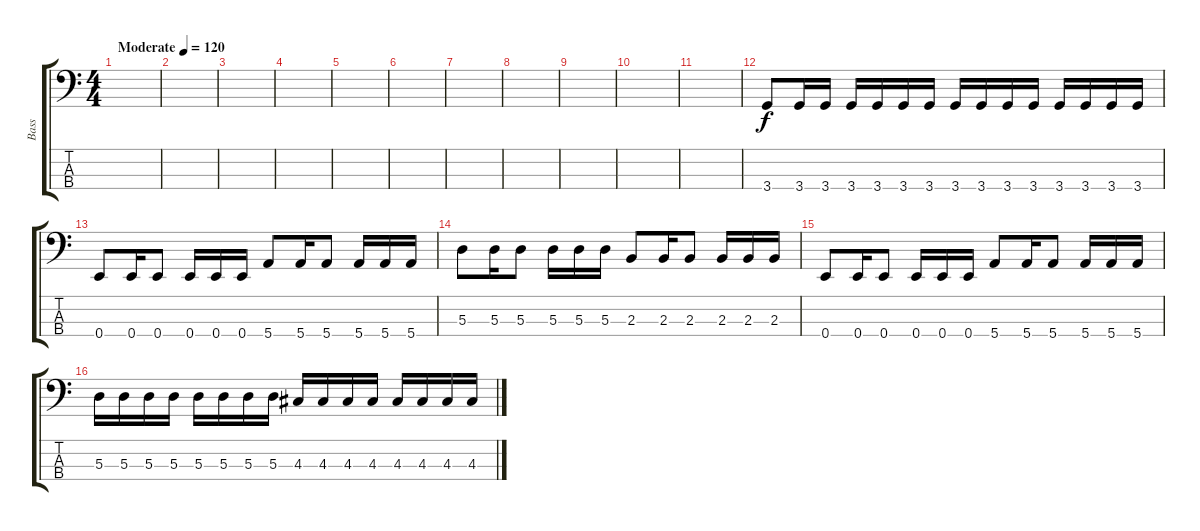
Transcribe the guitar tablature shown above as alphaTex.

\track ("Bass" "Bass") {instrument electricbassfinger}
\staff {score tabs}
\tuning (G2 D2 A1 E1) {hide}
\ts (4 4)
\tempo (120 "Moderate")
\clef f4
\ks c
|
|
|
|
|
|
|
|
|
|
|
3.4.8 3.4.16 3.4.16 3.4.16 3.4.16 3.4.16 3.4.16 3.4.16 3.4.16 3.4.16 3.4.16 3.4.16 3.4.16 3.4.16 3.4.16 |
0.4.8 0.4.16 0.4.8 0.4.16 0.4.16 0.4.16 5.4.8 5.4.16 5.4.8 5.4.16 5.4.16 5.4.16 |
5.3.8 5.3.16 5.3.8 5.3.16 5.3.16 5.3.16 2.3.8 2.3.16 2.3.8 2.3.16 2.3.16 2.3.16 |
0.4.8 0.4.16 0.4.8 0.4.16 0.4.16 0.4.16 5.4.8 5.4.16 5.4.8 5.4.16 5.4.16 5.4.16 |
5.3.16 5.3.16 5.3.16 5.3.16 5.3.16 5.3.16 5.3.16 5.3.16 4.3.16 4.3.16 4.3.16 4.3.16 4.3.16 4.3.16 4.3.16 4.3.16
